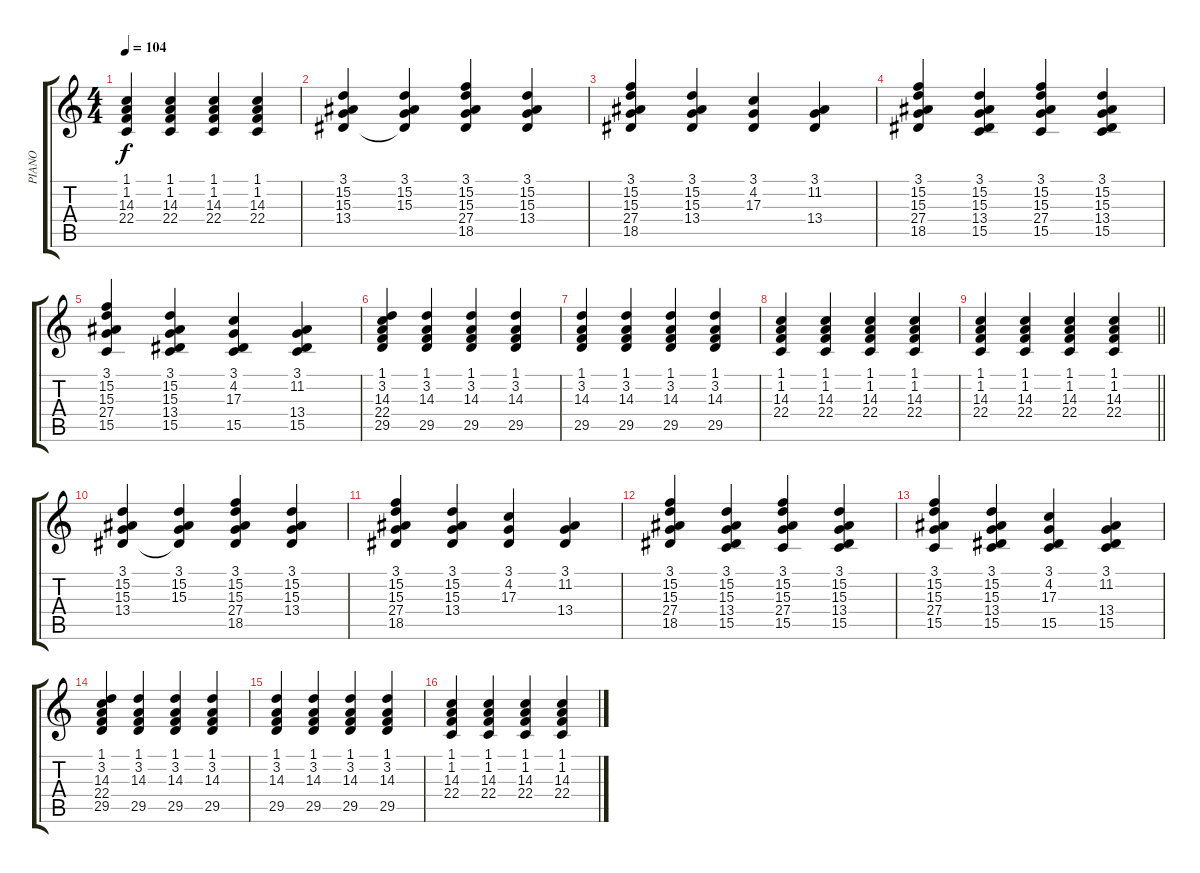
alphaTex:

\track ("PIANO" "PIANO") {instrument electricpiano1}
\staff {score tabs}
\tuning (E4 B3 G3 D3 A2 E2) {hide}
\ts (4 4)
\tempo 104
\clef g2
\ks c
(1.1 1.2 14.3 22.4).4{dy f} (1.1 1.2 14.3 22.4).4 (1.1 1.2 14.3 22.4).4 (1.1 1.2 14.3 22.4).4 |
(3.1 15.2 15.3 13.4).4 (3.1 15.2 15.3 13.4{t}).4 (3.1 15.2 15.3 27.4 18.5).4 (3.1 15.2 15.3 13.4).4 |
(3.1 15.2 15.3 27.4 18.5).4 (3.1 15.2 15.3 13.4).4 (3.1 4.2 17.3).4 (3.1 11.2 13.4).4 |
(3.1 15.2 15.3 27.4 18.5).4 (3.1 15.2 15.3 13.4 15.5).4 (3.1 15.2 15.3 27.4 15.5).4 (3.1 15.2 15.3 13.4 15.5).4 |
(3.1 15.2 15.3 27.4 15.5).4 (3.1 15.2 15.3 13.4 15.5).4 (3.1 4.2 17.3 15.5).4 (3.1 11.2 13.4 15.5).4 |
(1.1 3.2 14.3 22.4 29.5).4 (1.1 3.2 14.3 29.5).4 (1.1 3.2 14.3 29.5).4 (1.1 3.2 14.3 29.5).4 |
(1.1 3.2 14.3 29.5).4 (1.1 3.2 14.3 29.5).4 (1.1 3.2 14.3 29.5).4 (1.1 3.2 14.3 29.5).4 |
(1.1 1.2 14.3 22.4).4 (1.1 1.2 14.3 22.4).4 (1.1 1.2 14.3 22.4).4 (1.1 1.2 14.3 22.4).4 |
\barLineRight lightlight
(1.1 1.2 14.3 22.4).4 (1.1 1.2 14.3 22.4).4 (1.1 1.2 14.3 22.4).4 (1.1 1.2 14.3 22.4).4 |
\section ("" "")
(3.1 15.2 15.3 13.4).4 (3.1 15.2 15.3 13.4{t}).4 (3.1 15.2 15.3 27.4 18.5).4 (3.1 15.2 15.3 13.4).4 |
(3.1 15.2 15.3 27.4 18.5).4 (3.1 15.2 15.3 13.4).4 (3.1 4.2 17.3).4 (3.1 11.2 13.4).4 |
(3.1 15.2 15.3 27.4 18.5).4 (3.1 15.2 15.3 13.4 15.5).4 (3.1 15.2 15.3 27.4 15.5).4 (3.1 15.2 15.3 13.4 15.5).4 |
(3.1 15.2 15.3 27.4 15.5).4 (3.1 15.2 15.3 13.4 15.5).4 (3.1 4.2 17.3 15.5).4 (3.1 11.2 13.4 15.5).4 |
(1.1 3.2 14.3 22.4 29.5).4 (1.1 3.2 14.3 29.5).4 (1.1 3.2 14.3 29.5).4 (1.1 3.2 14.3 29.5).4 |
(1.1 3.2 14.3 29.5).4 (1.1 3.2 14.3 29.5).4 (1.1 3.2 14.3 29.5).4 (1.1 3.2 14.3 29.5).4 |
(1.1 1.2 14.3 22.4).4 (1.1 1.2 14.3 22.4).4 (1.1 1.2 14.3 22.4).4 (1.1 1.2 14.3 22.4).4
